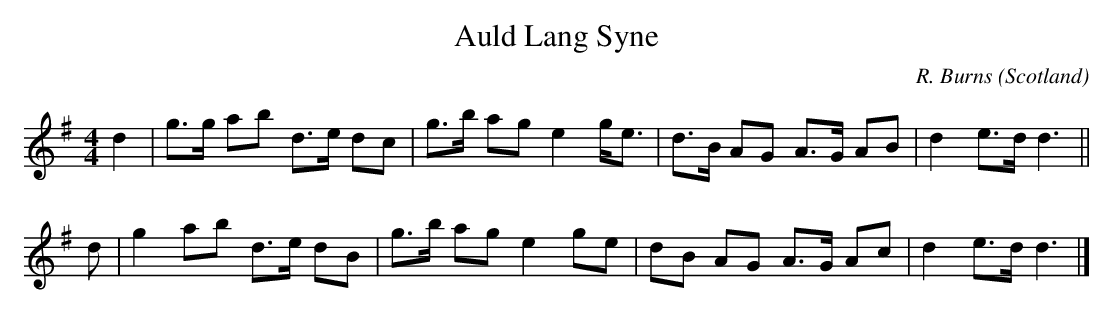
X:1
T:Auld Lang Syne
C:R. Burns
O:Scotland
M:4/4
K:G
d2|\
g>g ab d>e dc| g>b ag e2 g<e| d>B AG A>G AB| d2 e>d d3 ||
d|\
g2 ab d>e dB| g>b ag e2 ge| dB AG A>G Ac| d2 e>d d3|]
